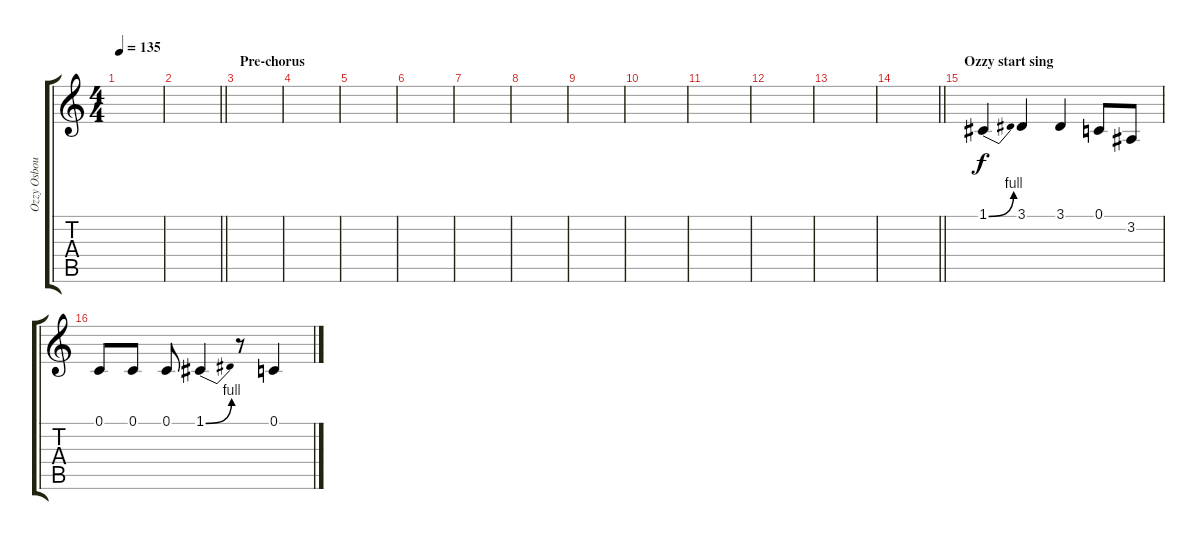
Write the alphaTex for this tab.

\track ("Ozzy Osbourne" "Ozzy Osbou") {instrument tangoaccordion}
\staff {score tabs}
\tuning (C4 G3 Eb3 Bb2 F2 C2) {hide}
\ts (4 4)
\tempo 135
\clef g2
\ks c
|
\barLineRight lightlight
|
\section ("" "Pre-chorus")
|
|
|
|
|
|
|
|
|
|
|
\barLineRight lightlight
|
\section ("" "Ozzy start sing")
1.1{be (bend 0 0 60 4)}.4 3.1.4 3.1.4 0.1.8 3.2.8 |
0.1.8 0.1.8 0.1.8 1.1{be (bend 0 0 60 4)}.4 r.8 0.1.4
